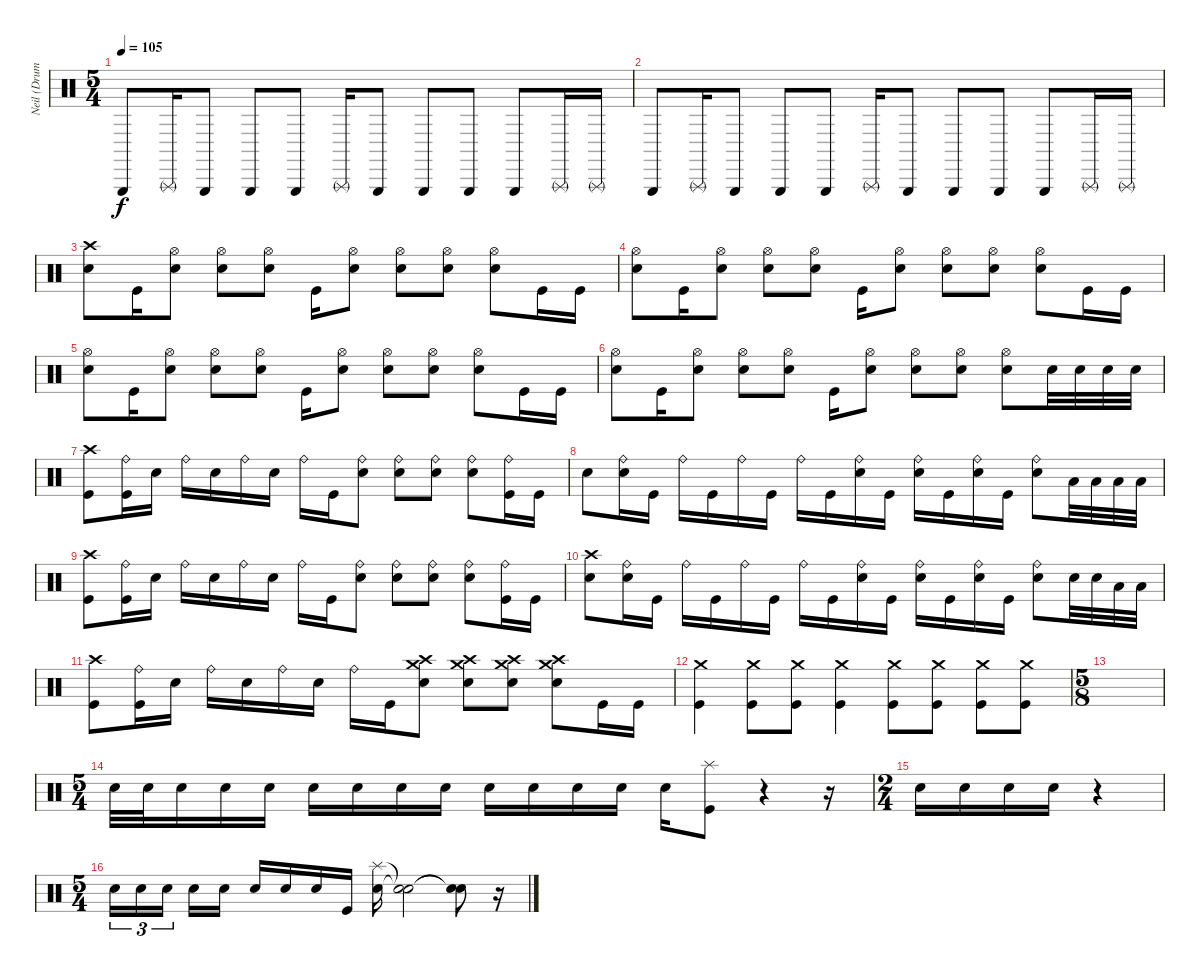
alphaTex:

\track ("Neil (Drums)" "Neil (Drum") {instrument percussion}
\staff {score}
\articulation defaults
\ts (5 4)
\tempo 105
\clef neutral
\ks c "Triangle (hit)".8{dy f} "Triangle (rnute)".16 "Triangle (hit)".8 "Triangle (hit)".8 "Triangle (hit)".8 "Triangle (rnute)".16 "Triangle (hit)".8 "Triangle (hit)".8 "Triangle (hit)".8 "Triangle (hit)".8 "Triangle (rnute)".16 "Triangle (rnute)".16
|
"Triangle (hit)".8 "Triangle (rnute)".16 "Triangle (hit)".8 "Triangle (hit)".8 "Triangle (hit)".8 "Triangle (rnute)".16 "Triangle (hit)".8 "Triangle (hit)".8 "Triangle (hit)".8 "Triangle (hit)".8 "Triangle (rnute)".16 "Triangle (rnute)".16 |
("Crash high (hit)" "Electric Snare (hit)").8 "Kick (hit)".16 ("Hi-Hat (open)" "Electric Snare (hit)").8 ("Hi-Hat (open)" "Electric Snare (hit)").8 ("Hi-Hat (open)" "Electric Snare (hit)").8 "Kick (hit)".16 ("Hi-Hat (open)" "Electric Snare (hit)").8 ("Hi-Hat (open)" "Electric Snare (hit)").8 ("Hi-Hat (open)" "Electric Snare (hit)").8 ("Hi-Hat (open)" "Electric Snare (hit)").8 "Kick (hit)".16 "Kick (hit)".16 |
("Hi-Hat (open)" "Electric Snare (hit)").8 "Kick (hit)".16 ("Hi-Hat (open)" "Electric Snare (hit)").8 ("Hi-Hat (open)" "Electric Snare (hit)").8 ("Hi-Hat (open)" "Electric Snare (hit)").8 "Kick (hit)".16 ("Hi-Hat (open)" "Electric Snare (hit)").8 ("Hi-Hat (open)" "Electric Snare (hit)").8 ("Hi-Hat (open)" "Electric Snare (hit)").8 ("Hi-Hat (open)" "Electric Snare (hit)").8 "Kick (hit)".16 "Kick (hit)".16 |
("Hi-Hat (open)" "Electric Snare (hit)").8 "Kick (hit)".16 ("Hi-Hat (open)" "Electric Snare (hit)").8 ("Hi-Hat (open)" "Electric Snare (hit)").8 ("Hi-Hat (open)" "Electric Snare (hit)").8 "Kick (hit)".16 ("Hi-Hat (open)" "Electric Snare (hit)").8 ("Hi-Hat (open)" "Electric Snare (hit)").8 ("Hi-Hat (open)" "Electric Snare (hit)").8 ("Hi-Hat (open)" "Electric Snare (hit)").8 "Kick (hit)".16 "Kick (hit)".16 |
("Hi-Hat (open)" "Electric Snare (hit)").8 "Kick (hit)".16 ("Hi-Hat (open)" "Electric Snare (hit)").8 ("Hi-Hat (open)" "Electric Snare (hit)").8 ("Hi-Hat (open)" "Electric Snare (hit)").8 "Kick (hit)".16 ("Hi-Hat (open)" "Electric Snare (hit)").8 ("Hi-Hat (open)" "Electric Snare (hit)").8 ("Hi-Hat (open)" "Electric Snare (hit)").8 ("Hi-Hat (open)" "Electric Snare (hit)").8 "Electric Snare (hit)".32 "Electric Snare (hit)".32 "Electric Snare (hit)".32 "Electric Snare (hit)".32 |
("Crash high (hit)" "Kick (hit)").8 ("Ride (bell)" "Kick (hit)").16 "Electric Snare (hit)".16 "Ride (bell)".16 "Electric Snare (hit)".16 "Ride (bell)".16 "Electric Snare (hit)".16 "Ride (bell)".16 "Kick (hit)".16 ("Ride (bell)" "Electric Snare (hit)").8 ("Ride (bell)" "Electric Snare (hit)").8 ("Ride (bell)" "Electric Snare (hit)").8 ("Ride (bell)" "Electric Snare (hit)").8 ("Ride (bell)" "Kick (hit)").16 "Kick (hit)".16 |
"Electric Snare (hit)".8 ("Ride (bell)" "Electric Snare (hit)").16 "Kick (hit)".16 "Ride (bell)".16 "Kick (hit)".16 "Ride (bell)".16 "Kick (hit)".16 "Ride (bell)".16 "Kick (hit)".16 ("Ride (bell)" "Electric Snare (hit)").16 "Kick (hit)".16 ("Ride (bell)" "Electric Snare (hit)").16 "Kick (hit)".16 ("Ride (bell)" "Electric Snare (hit)").16 "Kick (hit)".16 ("Ride (bell)" "Electric Snare (hit)").8 "Low Floor Tom (hit)".32 "Low Floor Tom (hit)".32 "Low Floor Tom (hit)".32 "Low Floor Tom (hit)".32 |
("Crash high (hit)" "Kick (hit)").8 ("Ride (bell)" "Kick (hit)").16 "Electric Snare (hit)".16 "Ride (bell)".16 "Electric Snare (hit)".16 "Ride (bell)".16 "Electric Snare (hit)".16 "Ride (bell)".16 "Kick (hit)".16 ("Ride (bell)" "Electric Snare (hit)").8 ("Ride (bell)" "Electric Snare (hit)").8 ("Ride (bell)" "Electric Snare (hit)").8 ("Ride (bell)" "Electric Snare (hit)").8 ("Ride (bell)" "Kick (hit)").16 "Kick (hit)".16 |
("Crash high (hit)" "Electric Snare (hit)").8 ("Ride (bell)" "Electric Snare (hit)").16 "Kick (hit)".16 "Ride (bell)".16 "Kick (hit)".16 "Ride (bell)".16 "Kick (hit)".16 "Ride (bell)".16 "Kick (hit)".16 ("Ride (bell)" "Electric Snare (hit)").16 "Kick (hit)".16 ("Ride (bell)" "Electric Snare (hit)").16 "Kick (hit)".16 ("Ride (bell)" "Electric Snare (hit)").16 "Kick (hit)".16 ("Ride (bell)" "Electric Snare (hit)").8 "Electric Snare (hit)".32 "Electric Snare (hit)".32 "Low Floor Tom (hit)".32 "Low Floor Tom (hit)".32 |
("Crash high (hit)" "Kick (hit)").8 ("Ride (bell)" "Kick (hit)").16 "Electric Snare (hit)".16 "Ride (bell)".16 "Electric Snare (hit)".16 "Ride (bell)".16 "Electric Snare (hit)".16 "Ride (bell)".16 "Kick (hit)".16 ("Crash medium (hit)" "Crash high (hit)" "Electric Snare (hit)").8 ("Crash medium (hit)" "Crash high (hit)" "Electric Snare (hit)").8 ("Crash medium (hit)" "Crash high (hit)" "Electric Snare (hit)").8 ("Crash medium (hit)" "Crash high (hit)" "Electric Snare (hit)").8 "Kick (hit)".16 "Kick (hit)".16 |
("Crash medium (hit)" "Kick (hit)").4 ("Crash medium (hit)" "Kick (hit)").8 ("Crash medium (hit)" "Kick (hit)").8 ("Crash medium (hit)" "Kick (hit)").4 ("Crash medium (hit)" "Kick (hit)").8 ("Crash medium (hit)" "Kick (hit)").8 ("Crash medium (hit)" "Kick (hit)").8 ("Crash medium (hit)" "Kick (hit)").8 |
\ts (5 8)
|
\ts (5 4)
"Electric Snare (hit)".32 "Electric Snare (hit)".32 "Electric Snare (hit)".16 "Electric Snare (hit)".16 "Electric Snare (hit)".16 "Electric Snare (hit)".16 "Electric Snare (hit)".16 "Electric Snare (hit)".16 "Electric Snare (hit)".16 "Electric Snare (hit)".16 "Electric Snare (hit)".16 "Electric Snare (hit)".16 "Electric Snare (hit)".16 "Electric Snare (hit)".16 ("Splash (hit)" "Kick (hit)").8 r.4 r.16 |
\ts (2 4)
"Electric Snare (hit)".16 "Electric Snare (hit)".16 "Electric Snare (hit)".16 "Electric Snare (hit)".16 r.4 |
\ts (5 4)
"Electric Snare (hit)".16{tu (3 2)} "Electric Snare (hit)".16{tu (3 2)} "Electric Snare (hit)".16{tu (3 2)} "Electric Snare (hit)".16 "Electric Snare (hit)".16 "Electric Snare (hit)".16 "Electric Snare (hit)".16 "Electric Snare (hit)".16 "Kick (hit)".16 ("Splash (hit)" "Electric Snare (hit)").16 ("Snare (hit)"{t} "Snare (hit)"{t}).2 ("Snare (hit)"{t} "Snare (hit)"{t}).8 r.16
